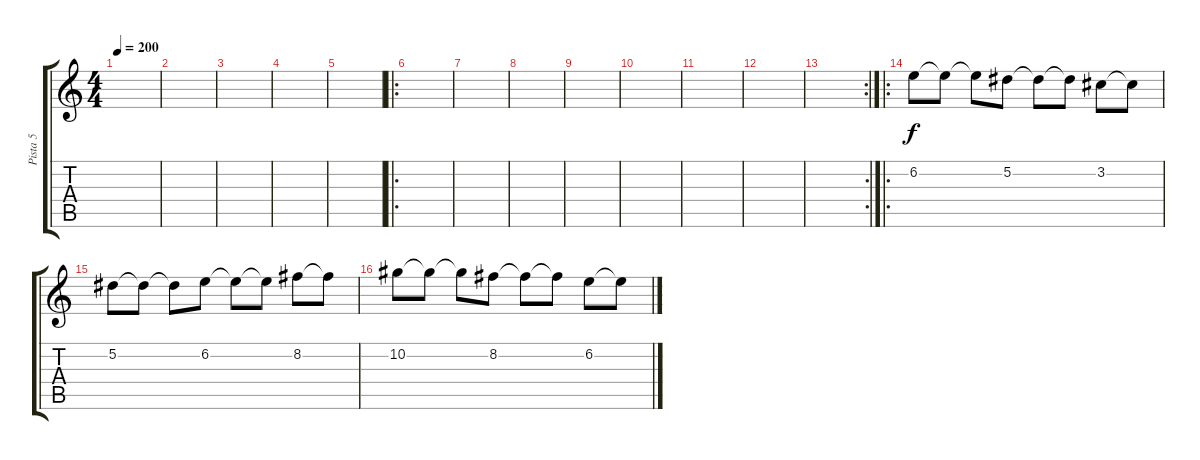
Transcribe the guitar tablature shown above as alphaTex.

\track ("Pista 5" "Pista 5") {instrument distortionguitar}
\staff {score tabs}
\tuning (Eb4 Bb3 Gb3 Db3 Ab2 Eb2) {hide}
\ts (4 4)
\tempo 200
\clef g2
\ks c
|
|
|
|
|
\ro
|
|
|
|
|
|
|
\rc 2
|
\ro
6.2.8{balance 16} 6.2{t}.8 6.2{t}.8 5.2.8 5.2{t}.8 5.2{t}.8 3.2.8 3.2{t}.8 |
5.2.8 5.2{t}.8 5.2{t}.8 6.2.8 6.2{t}.8 6.2{t}.8 8.2.8 8.2{t}.8 |
10.2.8 10.2{t}.8 10.2{t}.8 8.2.8 8.2{t}.8 8.2{t}.8 6.2.8 6.2{t}.8
